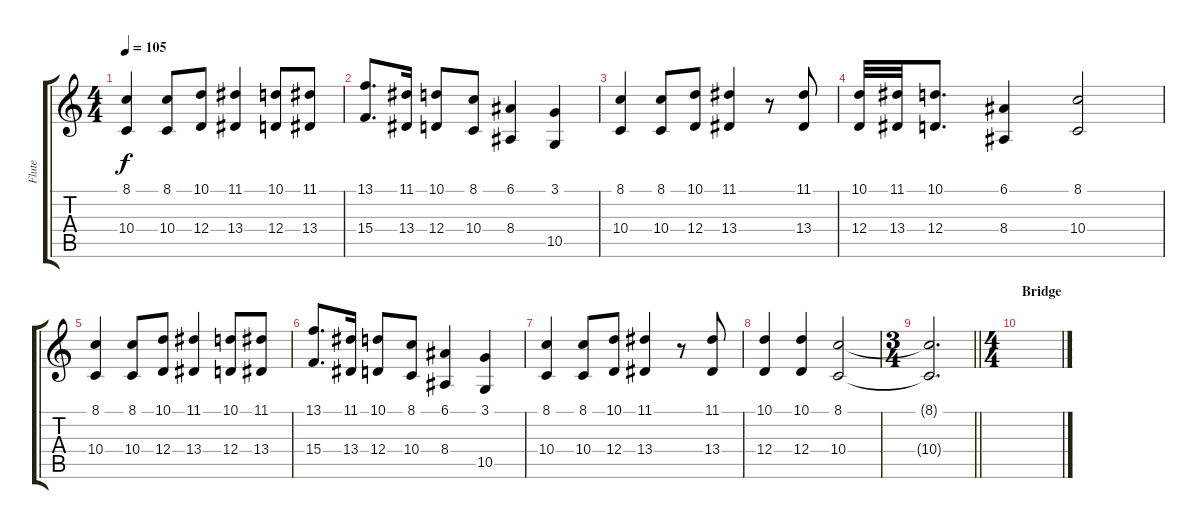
\track ("Flute" "Flute") {instrument piccolo}
\staff {score tabs}
\tuning (E4 B3 G3 D3 A2 E2) {hide}
\ts (4 4)
\tempo 105
\clef g2
\ks c
(8.1 10.4).4{dy f} (8.1 10.4).8 (10.1 12.4).8 (11.1 13.4).4 (10.1 12.4).8 (11.1 13.4).8 |
(13.1 15.4).8{d} (11.1 13.4).16 (10.1 12.4).8 (8.1 10.4).8 (6.1 8.4).4 (3.1 10.5).4 |
(8.1 10.4).4 (8.1 10.4).8 (10.1 12.4).8 (11.1 13.4).4 r.8 (11.1 13.4).8 |
(10.1 12.4).32 (11.1 13.4).32 (10.1 12.4).8{d} (6.1 8.4).4 (8.1 10.4).2 |
(8.1 10.4).4 (8.1 10.4).8 (10.1 12.4).8 (11.1 13.4).4 (10.1 12.4).8 (11.1 13.4).8 |
(13.1 15.4).8{d} (11.1 13.4).16 (10.1 12.4).8 (8.1 10.4).8 (6.1 8.4).4 (3.1 10.5).4 |
(8.1 10.4).4 (8.1 10.4).8 (10.1 12.4).8 (11.1 13.4).4 r.8 (11.1 13.4).8 |
(10.1 12.4).4 (10.1 12.4).4 (8.1 10.4).2 |
\ts (3 4)
\barLineRight lightlight
(8.1{t} 10.4{t}).2{d} |
\ts (4 4)
\section ("" "Bridge")
